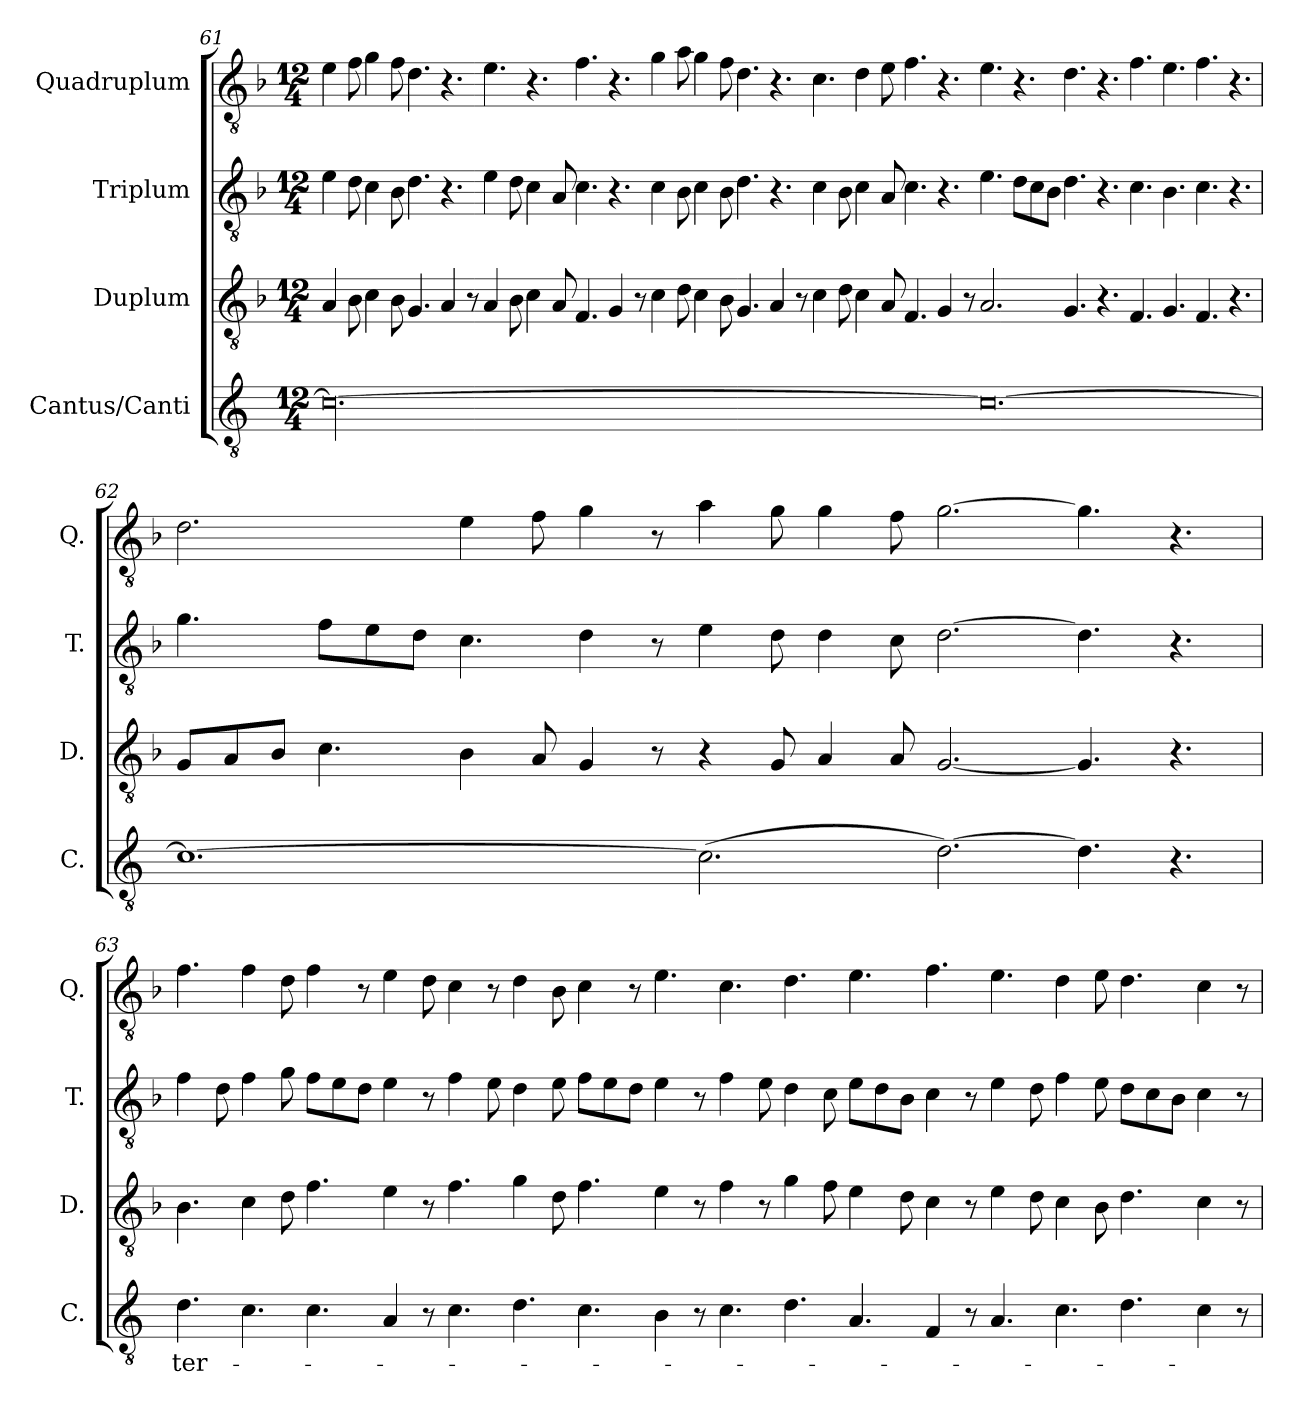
**kern	**text	**kern	**kern	**kern
*part4	*part4	*part3	*part2	*part1
*staff4	*staff4	*staff3	*staff2	*staff1
*I"Cantus/Canti	*	*I"Duplum	*I"Triplum	*I"Quadruplum
*I'C.	*	*I'D.	*I'T.	*I'Q.
!!LO:LB:g=z
*clefGv2	*	*clefGv2	*clefGv2	*clefGv2
*k[]	*	*k[b-]	*k[b-]	*k[b-]
*M12/4	*	*M12/4	*M12/4	*M12/4
=61	=61	=61	=61	=61
00.c_	.	4A/	4e\	4e\
.	.	8B-\	8d\	8f\
.	.	4c\	4c\	4g\
.	.	8B-\	8B-\	8f\
.	.	4.G/	4.d\	4.d\
.	.	4A/	4.r	4.r
.	.	8r	.	.
.	.	4A/	4e\	4.e\
.	.	8B-\	8d\	.
.	.	4c\	4c\	4.r
.	.	8A/	8A/	.
.	.	4.F/	4.c\	4.f\
.	.	4G/	4.r	4.r
.	.	8r	.	.
.	.	4c\	4c\	4g\
.	.	8d\	8B-\	8a\
.	.	4c\	4c\	4g\
.	.	8B-\	8B-\	8f\
.	.	4.G/	4.d\	4.d\
.	.	4A/	4.r	4.r
.	.	8r	.	.
.	.	4c\	4c\	4.c\
.	.	8d\	8B-\	.
.	.	4c\	4c\	4d\
.	.	8A/	8A/	8e\
.	.	4.F/	4.c\	4.f\
.	.	4G/	4.r	4.r
.	.	8r	.	.
0.c_	.	2.A/	4.e\	4.e\
.	.	.	8d\L	4.r
.	.	.	8c\	.
.	.	.	8B-\J	.
.	.	4.G/	4.d\	4.d\
.	.	4.r	4.r	4.r
.	.	4.F/	4.c\	4.f\
.	.	4.G/	4.B-\	4.e\
.	.	4.F/	4.c\	4.f\
.	.	4.r	4.r	4.r
=62	=62	=62	=62	=62
1.c_	.	8G/L	4.g\	2.d\
.	.	8A/	.	.
.	.	8B-/J	.	.
.	.	4.c\	8f\L	.
.	.	.	8e\	.
.	.	.	8d\J	.
.	.	4B-\	4.c\	4e\
.	.	8A/	.	8f\
.	.	4G/	4d\	4g\
.	.	8r	8r	8r
(2.c\]	.	4r	4e\	4a\
.	.	8G/	8d\	8g\
.	.	4A/	4d\	4g\
.	.	8A/	8c\	8f\
[2.d\)	.	[2.G/	[2.d\	[2.g\
4.d\]	.	4.G/]	4.d\]	4.g\]
4.r	.	4.r	4.r	4.r
!!LO:LB:g=z
=63	=63	=63	=63	=63
4.d\	ter-	4.B-\	4f\	4.f\
.	.	.	8d\	.
4.c\	.	4c\	4f\	4f\
.	.	8d\	8g\	8d\
4.c\	.	4.f\	8f\L	4f\
.	.	.	8e\	.
.	.	.	8d\J	8r
4A/	.	4e\	4e\	4e\
8r	.	8r	8r	8d\
4.c\	.	4.f\	4f\	4c\
.	.	.	8e\	8r
4.d\	.	4g\	4d\	4d\
.	.	8d\	8e\	8B-\
4.c\	.	4.f\	8f\L	4c\
.	.	.	8e\	.
.	.	.	8d\J	8r
4B\	.	4e\	4e\	4.e\
8r	.	8r	8r	.
4.c\	.	4f\	4f\	4.c\
.	.	8r	8e\	.
4.d\	.	4g\	4d\	4.d\
.	.	8f\	8c\	.
4.A/	.	4e\	8e\L	4.e\
.	.	.	8d\	.
.	.	8d\	8B-\J	.
4F/	.	4c\	4c\	4.f\
8r	.	8r	8r	.
4.A/	.	4e\	4e\	4.e\
.	.	8d\	8d\	.
4.c\	.	4c\	4f\	4d\
.	.	8B-\	8e\	8e\
4.d\	.	4.d\	8d\L	4.d\
.	.	.	8c\	.
.	.	.	8B-\J	.
4c\	.	4c\	4c\	4c\
8r	.	8r	8r	8r
=	=	=	=	=
*-	*-	*-	*-	*-
